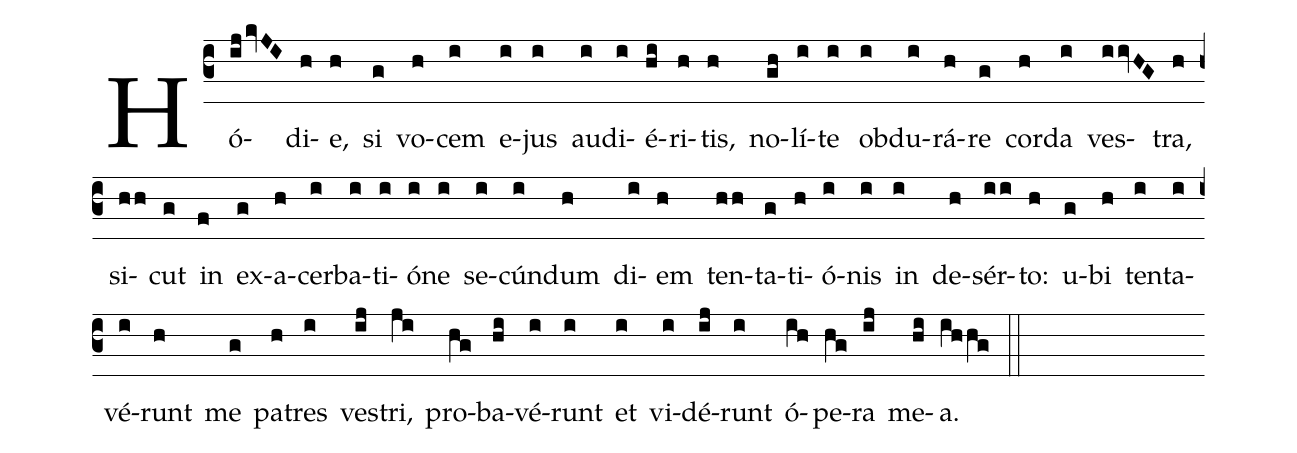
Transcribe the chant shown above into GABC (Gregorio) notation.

%%
(c3)
Hó(ij/kvJI)di(h)e,(h) si(g) vo(h)cem(i) e(i)jus(i) au(i)di(i)é(hi)ri(h)tis,(h)
no(gh)lí(i)te(i) ob(i)du(i)rá(h)re(g) cor(h)da(i) ves(iivHG)tra,(h)
si(hh)cut(g) in(f) ex(g)a(h)cer(i)ba(i)ti(i)ó(i)ne(i) se(i)cún(i)dum(h) di(i)em(h)
ten(hh)ta(g)ti(h)ó(i)nis(i) in(i) de(h)sér(ii)to:(h)
u(g)bi(h) ten(i)ta(i)vé(i)runt(h) me(g) pat(h)res(i) ves(ij)tri,(ji)
pro(hg)ba(hi)vé(i)runt(i) et(i) vi(i)dé(ij)runt(i) ó(ih)pe(hg)ra(ij) me(hi)a.(ih/hg) (::)
